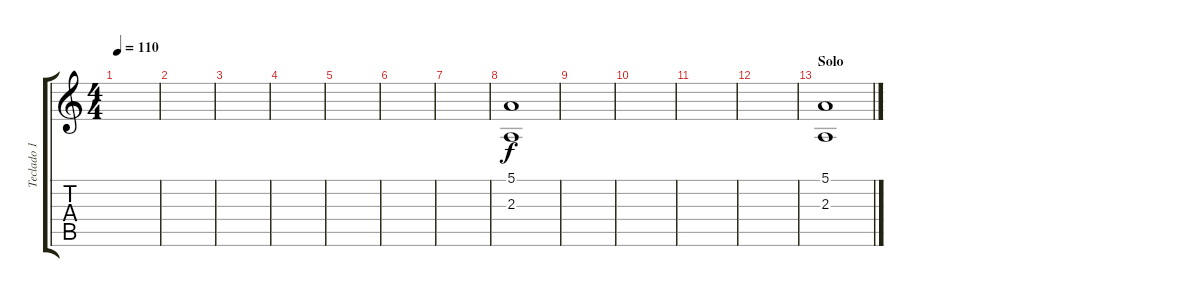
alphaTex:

\track ("Teclado 1" "Teclado 1") {instrument stringensemble2}
\staff {score tabs}
\tuning (E4 B3 G3 D3 A2 E2) {hide}
\ts (4 4)
\tempo 110
\clef g2
\ks c
|
|
|
|
|
|
|
(5.1 2.3).1 |
|
|
|
|
\section ("" "Solo")
(5.1 2.3).1
